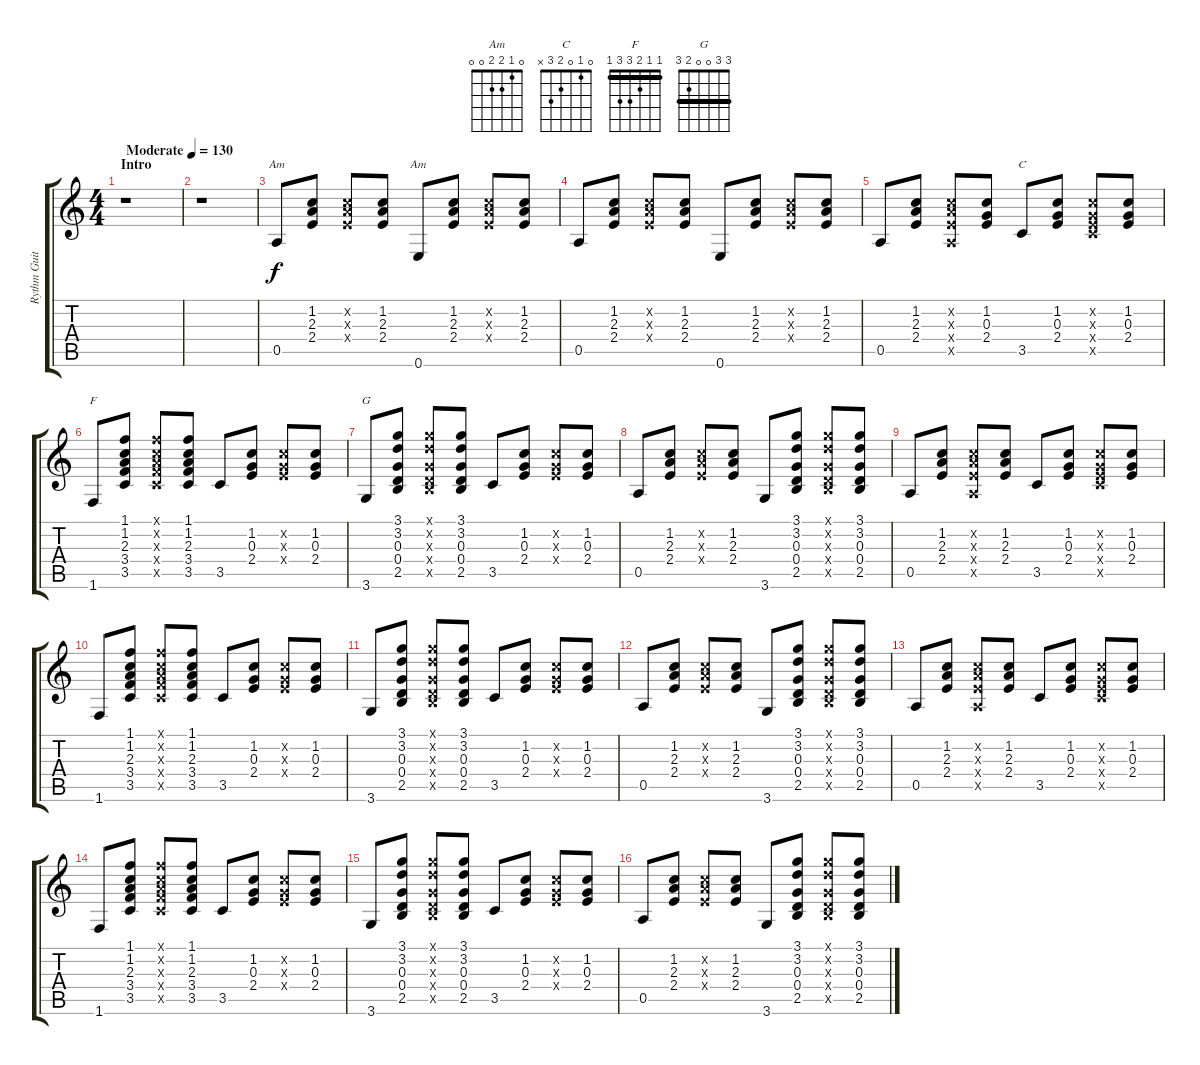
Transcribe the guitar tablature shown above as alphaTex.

\track ("Rythm Guitar" "Rythm Guit") {instrument acousticguitarnylon}
\staff {score tabs}
\tuning (E4 B3 G3 D3 A2 E2) {hide}
\chord ("Am" 0 1 2 2 0 x)
\chord ("Am" 0 1 2 2 0 0)
\chord ("C" 0 1 0 2 3 x)
\chord ("F" 1 1 2 3 3 1) {barre 1}
\chord ("G" 3 3 0 0 2 3) {barre 3}
\ts (4 4)
\section ("" "Intro")
\tempo (130 "Moderate")
\clef g2
\ks c
r.1{dy f volume 11 instrument acousticguitarnylon} |
r.1 |
0.5.8{ch "Am"} (1.2 2.3 2.4).8 (1.2{x} 2.3{x} 2.4{x}).8 (1.2 2.3 2.4).8 0.6.8{ch "Am"} (1.2 2.3 2.4).8 (1.2{x} 2.3{x} 2.4{x}).8 (1.2 2.3 2.4).8 |
0.5.8 (1.2 2.3 2.4).8 (1.2{x} 2.3{x} 2.4{x}).8 (1.2 2.3 2.4).8 0.6.8 (1.2 2.3 2.4).8 (1.2{x} 2.3{x} 2.4{x}).8 (1.2 2.3 2.4).8 |
0.5.8 (1.2 2.3 2.4).8 (1.2{x} 2.3{x} 2.4{x} 0.5{x}).8 (1.2 0.3 2.4).8 3.5.8{ch "C"} (1.2 0.3 2.4).8 (1.2{x} 0.3{x} 2.4{x} 3.5{x}).8 (1.2 0.3 2.4).8 |
1.6.8{ch "F"} (1.1 1.2 2.3 3.4 3.5).8 (1.1{x} 1.2{x} 2.3{x} 3.4{x} 3.5{x}).8 (1.1 1.2 2.3 3.4 3.5).8 3.5.8 (1.2 0.3 2.4).8 (1.2{x} 0.3{x} 2.4{x}).8 (1.2 0.3 2.4).8 |
3.6.8{ch "G"} (3.1 3.2 0.3 0.4 2.5).8 (3.1{x} 3.2{x} 0.3{x} 0.4{x} 2.5{x}).8 (3.1 3.2 0.3 0.4 2.5).8 3.5.8 (1.2 0.3 2.4).8 (1.2{x} 0.3{x} 2.4{x}).8 (1.2 0.3 2.4).8 |
0.5.8 (1.2 2.3 2.4).8 (1.2{x} 2.3{x} 2.4{x}).8 (1.2 2.3 2.4).8 3.6.8 (3.1 3.2 0.3 0.4 2.5).8 (3.1{x} 3.2{x} 0.3{x} 0.4{x} 2.5{x}).8 (3.1 3.2 0.3 0.4 2.5).8 |
0.5.8 (1.2 2.3 2.4).8 (1.2{x} 2.3{x} 2.4{x} 0.5{x}).8 (1.2 2.3 2.4).8 3.5.8 (1.2 0.3 2.4).8 (1.2{x} 0.3{x} 2.4{x} 3.5{x}).8 (1.2 0.3 2.4).8 |
1.6.8 (1.1 1.2 2.3 3.4 3.5).8 (1.1{x} 1.2{x} 2.3{x} 3.4{x} 3.5{x}).8 (1.1 1.2 2.3 3.4 3.5).8 3.5.8 (1.2 0.3 2.4).8 (1.2{x} 0.3{x} 2.4{x}).8 (1.2 0.3 2.4).8 |
3.6.8 (3.1 3.2 0.3 0.4 2.5).8 (3.1{x} 3.2{x} 0.3{x} 0.4{x} 2.5{x}).8 (3.1 3.2 0.3 0.4 2.5).8 3.5.8 (1.2 0.3 2.4).8 (1.2{x} 0.3{x} 2.4{x}).8 (1.2 0.3 2.4).8 |
0.5.8 (1.2 2.3 2.4).8 (1.2{x} 2.3{x} 2.4{x}).8 (1.2 2.3 2.4).8 3.6.8 (3.1 3.2 0.3 0.4 2.5).8 (3.1{x} 3.2{x} 0.3{x} 0.4{x} 2.5{x}).8 (3.1 3.2 0.3 0.4 2.5).8 |
0.5.8 (1.2 2.3 2.4).8 (1.2{x} 2.3{x} 2.4{x} 0.5{x}).8 (1.2 2.3 2.4).8 3.5.8 (1.2 0.3 2.4).8 (1.2{x} 0.3{x} 2.4{x} 3.5{x}).8 (1.2 0.3 2.4).8 |
1.6.8 (1.1 1.2 2.3 3.4 3.5).8 (1.1{x} 1.2{x} 2.3{x} 3.4{x} 3.5{x}).8 (1.1 1.2 2.3 3.4 3.5).8 3.5.8 (1.2 0.3 2.4).8 (1.2{x} 0.3{x} 2.4{x}).8 (1.2 0.3 2.4).8 |
3.6.8 (3.1 3.2 0.3 0.4 2.5).8 (3.1{x} 3.2{x} 0.3{x} 0.4{x} 2.5{x}).8 (3.1 3.2 0.3 0.4 2.5).8 3.5.8 (1.2 0.3 2.4).8 (1.2{x} 0.3{x} 2.4{x}).8 (1.2 0.3 2.4).8 |
0.5.8 (1.2 2.3 2.4).8 (1.2{x} 2.3{x} 2.4{x}).8 (1.2 2.3 2.4).8 3.6.8 (3.1 3.2 0.3 0.4 2.5).8 (3.1{x} 3.2{x} 0.3{x} 0.4{x} 2.5{x}).8 (3.1 3.2 0.3 0.4 2.5).8
